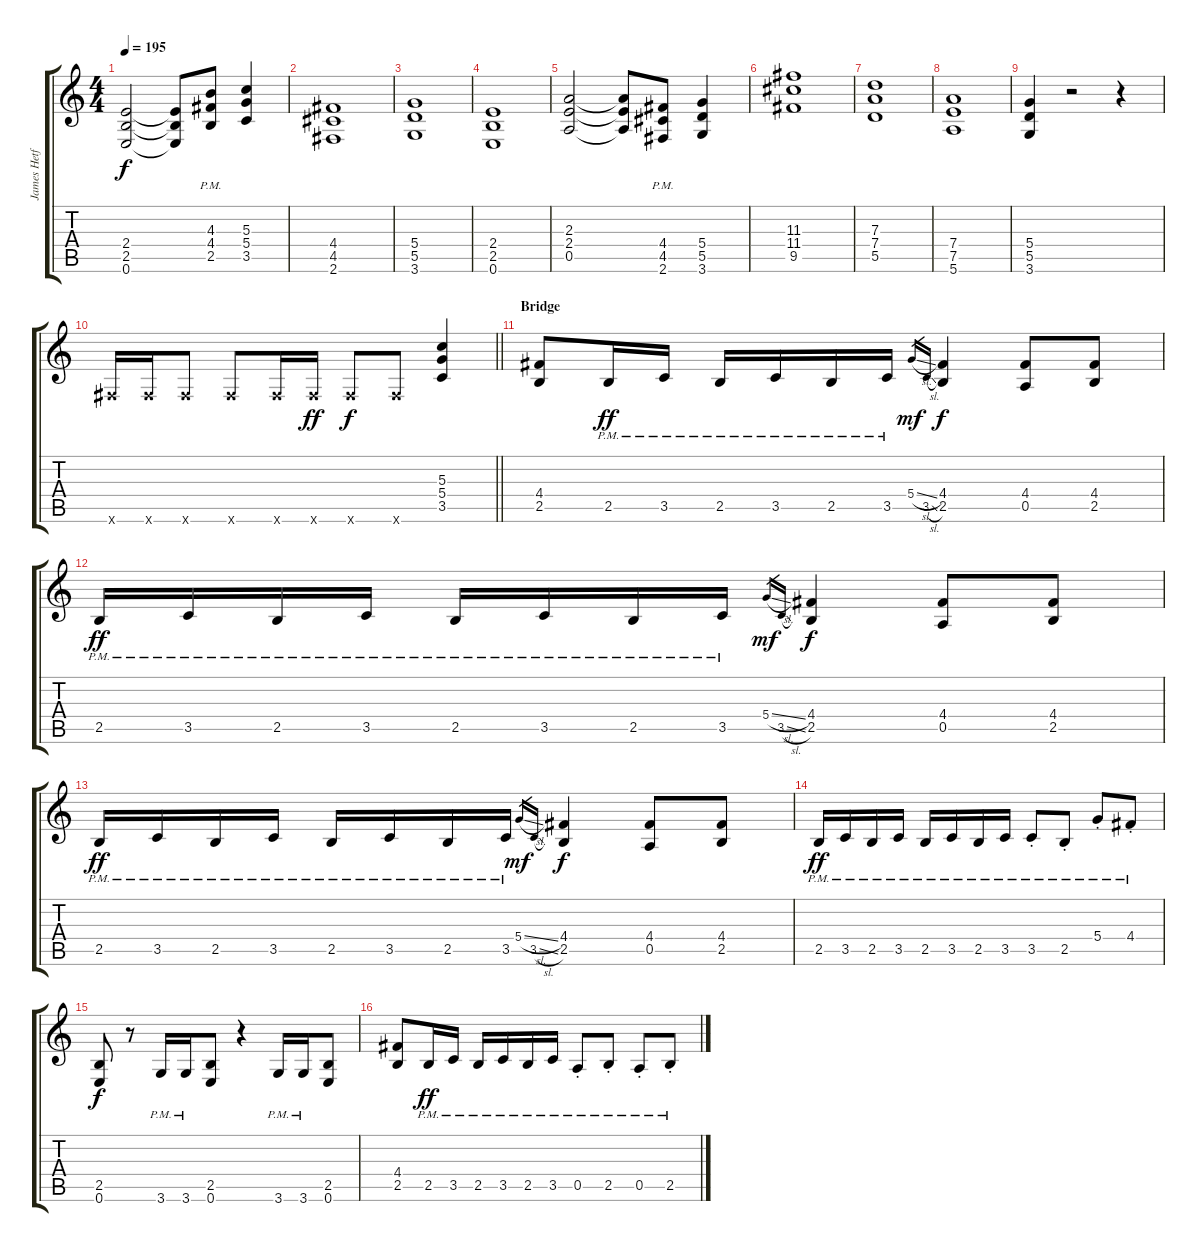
\track ("James Hetfield" "James Hetf") {instrument distortionguitar}
\staff {score tabs}
\tuning (E4 B3 G3 D3 A2 E2) {hide}
\ts (4 4)
\tempo 195
\clef g2
\ks c
(2.4 2.5 0.6).2{dy f} (2.4{t} 2.5{t} 0.6{t}).8 (4.3{pm} 4.4{pm} 2.5{pm}).8 (5.3 5.4 3.5).4 |
(4.4 4.5 2.6).1 |
(5.4 5.5 3.6).1 |
(2.4 2.5 0.6).1 |
(2.3 2.4 0.5).2 (2.3{t} 2.4{t} 0.5{t}).8 (4.4{pm} 4.5{pm} 2.6{pm}).8 (5.4 5.5 3.6).4 |
(11.3 11.4 9.5).1 |
(7.3 7.4 5.5).1 |
(7.4 7.5 5.6).1 |
(5.4 5.5 3.6).4 r.2 r.4 |
\barLineRight lightlight
2.6{x}.16 2.6{x}.16 2.6{x}.8 2.6{x}.8 2.6{x}.16 2.6{x}.16{dy ff} 2.6{x}.8{dy f} 2.6{x}.8 (5.3 5.4 3.5).4 |
\section ("" "Bridge")
(4.4 2.5).8 2.5{pm}.16{dy ff} 3.5{pm}.16 2.5{pm}.16 3.5{pm}.16 2.5{pm}.16 3.5{pm}.16 5.4{sl}.16{gr dy mf} 3.5{sl}.16{gr} (4.4 2.5).4{dy f} (4.4 0.5).8 (4.4 2.5).8 |
2.5{pm}.16{dy ff} 3.5{pm}.16 2.5{pm}.16 3.5{pm}.16 2.5{pm}.16 3.5{pm}.16 2.5{pm}.16 3.5{pm}.16 5.4{sl}.16{gr dy mf} 3.5{sl}.16{gr} (4.4 2.5).4{dy f} (4.4 0.5).8 (4.4 2.5).8 |
2.5{pm}.16{dy ff} 3.5{pm}.16 2.5{pm}.16 3.5{pm}.16 2.5{pm}.16 3.5{pm}.16 2.5{pm}.16 3.5{pm}.16 5.4{sl}.16{gr dy mf} 3.5{sl}.16{gr} (4.4 2.5).4{dy f} (4.4 0.5).8 (4.4 2.5).8 |
2.5{pm}.16{dy ff} 3.5{pm}.16 2.5{pm}.16 3.5{pm}.16 2.5{pm}.16 3.5{pm}.16 2.5{pm}.16 3.5{pm}.16 3.5{pm st}.8 2.5{pm st}.8 5.4{pm st}.8 4.4{pm st}.8 |
(2.5 0.6).8{dy f} r.8 3.6{pm}.16 3.6{pm}.16 (2.5 0.6).8 r.4 3.6{pm}.16 3.6{pm}.16 (2.5 0.6).8 |
(4.4 2.5).8 2.5{pm}.16{dy ff} 3.5{pm}.16 2.5{pm}.16 3.5{pm}.16 2.5{pm}.16 3.5{pm}.16 0.5{pm st}.8 2.5{pm st}.8 0.5{pm st}.8 2.5{pm st}.8
